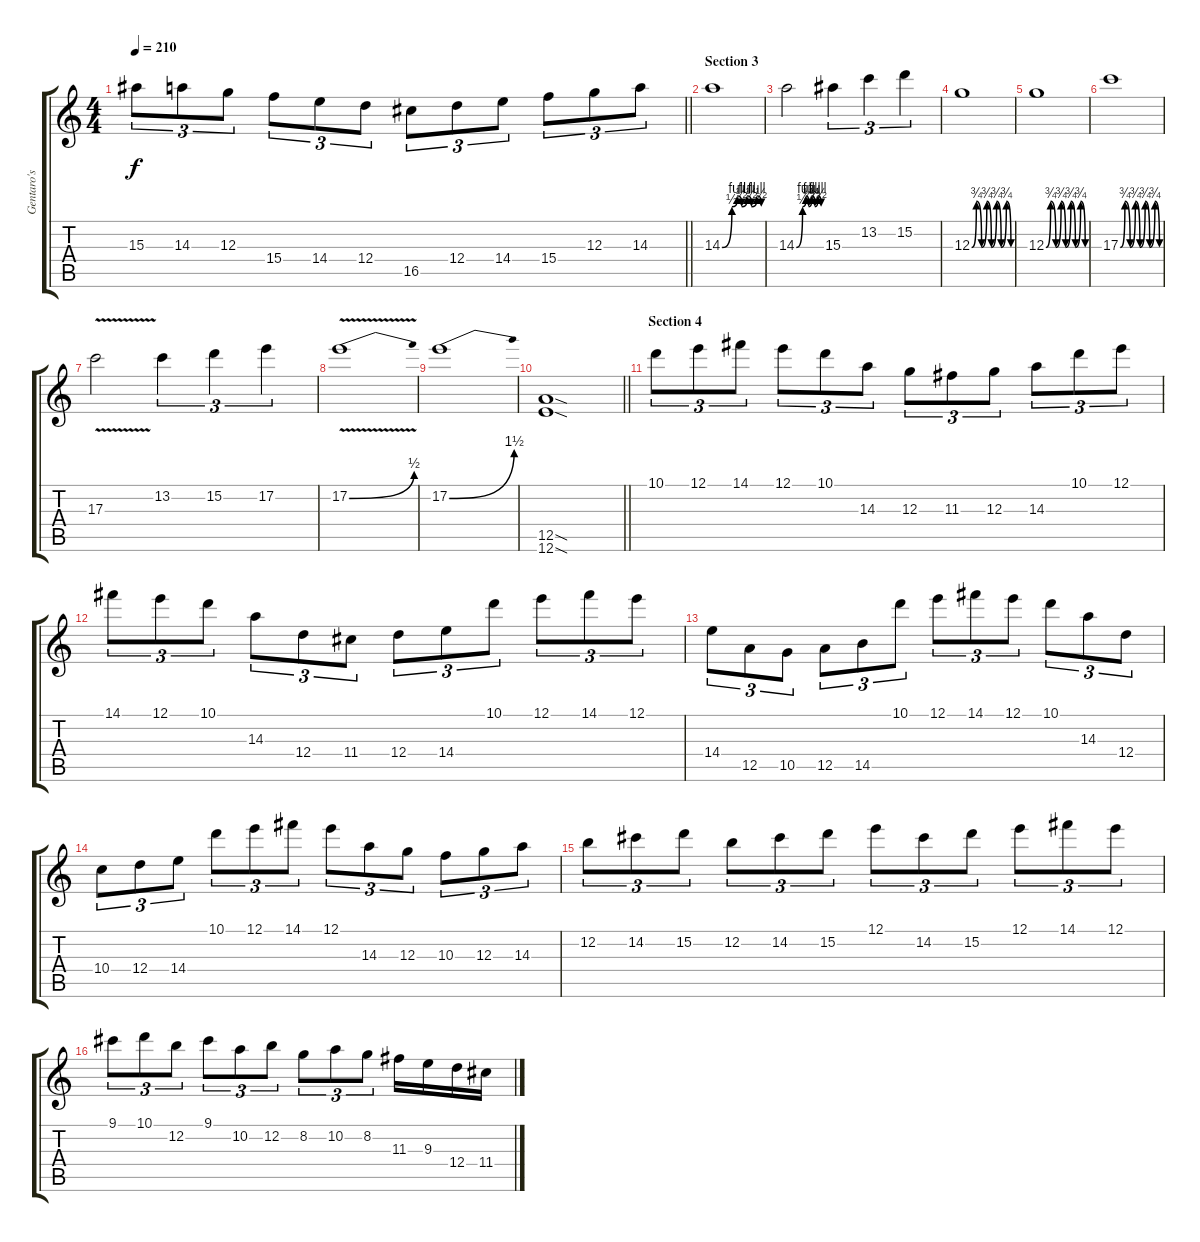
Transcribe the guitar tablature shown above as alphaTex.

\track ("Gentaro's Solo" "Gentaro's ") {instrument overdrivenguitar}
\staff {score tabs}
\tuning (E4 B3 G3 D3 A2 E2) {hide}
\ts (4 4)
\tempo 210
\clef g2
\barLineRight lightlight
\ks c
15.3.8{tu (3 2) dy f} 14.3.8{tu (3 2)} 12.3.8{tu (3 2)} 15.4.8{tu (3 2)} 14.4.8{tu (3 2)} 12.4.8{tu (3 2)} 16.5.8{tu (3 2)} 12.4.8{tu (3 2)} 14.4.8{tu (3 2)} 15.4.8{tu (3 2)} 12.3.8{tu (3 2)} 14.3.8{tu (3 2)} |
\section ("" "Section 3")
14.3{be (custom 0 0 15 2 23 4 30 2 38 4 45 2 53 4 60 2)}.1 |
14.3{be (custom 0 0 15 2 23 4 30 2 37 4 45 2 52 4 60 2)}.2 15.3.4{tu (3 2)} 13.2.4{tu (3 2)} 15.2.4{tu (3 2)} |
12.3{be (custom 0 0 7 3 15 0 23 3 30 0 38 3 45 0 53 3 60 0)}.1 |
12.3{be (custom 0 0 7 3 15 0 23 3 30 0 38 3 45 0 53 3 60 0)}.1 |
17.3{be (custom 0 0 7 3 15 0 23 3 30 0 38 3 45 0 53 3 60 0)}.1 |
17.3{v}.2 13.2.4{tu (3 2)} 15.2.4{tu (3 2)} 17.2.4{tu (3 2)} |
17.2{be (bend 0 0 60 2) v}.1 |
17.2{be (bend 0 0 60 6)}.1 |
\barLineRight lightlight
(12.5{sod} 12.6{sod}).1 |
\section ("" "Section 4")
10.1.8{tu (3 2)} 12.1.8{tu (3 2)} 14.1.8{tu (3 2)} 12.1.8{tu (3 2)} 10.1.8{tu (3 2)} 14.3.8{tu (3 2)} 12.3.8{tu (3 2)} 11.3.8{tu (3 2)} 12.3.8{tu (3 2)} 14.3.8{tu (3 2)} 10.1.8{tu (3 2)} 12.1.8{tu (3 2)} |
14.1.8{tu (3 2)} 12.1.8{tu (3 2)} 10.1.8{tu (3 2)} 14.3.8{tu (3 2)} 12.4.8{tu (3 2)} 11.4.8{tu (3 2)} 12.4.8{tu (3 2)} 14.4.8{tu (3 2)} 10.1.8{tu (3 2)} 12.1.8{tu (3 2)} 14.1.8{tu (3 2)} 12.1.8{tu (3 2)} |
14.4.8{tu (3 2)} 12.5.8{tu (3 2)} 10.5.8{tu (3 2)} 12.5.8{tu (3 2)} 14.5.8{tu (3 2)} 10.1.8{tu (3 2)} 12.1.8{tu (3 2)} 14.1.8{tu (3 2)} 12.1.8{tu (3 2)} 10.1.8{tu (3 2)} 14.3.8{tu (3 2)} 12.4.8{tu (3 2)} |
10.4.8{tu (3 2)} 12.4.8{tu (3 2)} 14.4.8{tu (3 2)} 10.1.8{tu (3 2)} 12.1.8{tu (3 2)} 14.1.8{tu (3 2)} 12.1.8{tu (3 2)} 14.3.8{tu (3 2)} 12.3.8{tu (3 2)} 10.3.8{tu (3 2)} 12.3.8{tu (3 2)} 14.3.8{tu (3 2)} |
12.2.8{tu (3 2)} 14.2.8{tu (3 2)} 15.2.8{tu (3 2)} 12.2.8{tu (3 2)} 14.2.8{tu (3 2)} 15.2.8{tu (3 2)} 12.1.8{tu (3 2)} 14.2.8{tu (3 2)} 15.2.8{tu (3 2)} 12.1.8{tu (3 2)} 14.1.8{tu (3 2)} 12.1.8{tu (3 2)} |
9.1.8{tu (3 2)} 10.1.8{tu (3 2)} 12.2.8{tu (3 2)} 9.1.8{tu (3 2)} 10.2.8{tu (3 2)} 12.2.8{tu (3 2)} 8.2.8{tu (3 2)} 10.2.8{tu (3 2)} 8.2.8{tu (3 2)} 11.3.16 9.3.16 12.4.16 11.4.16
